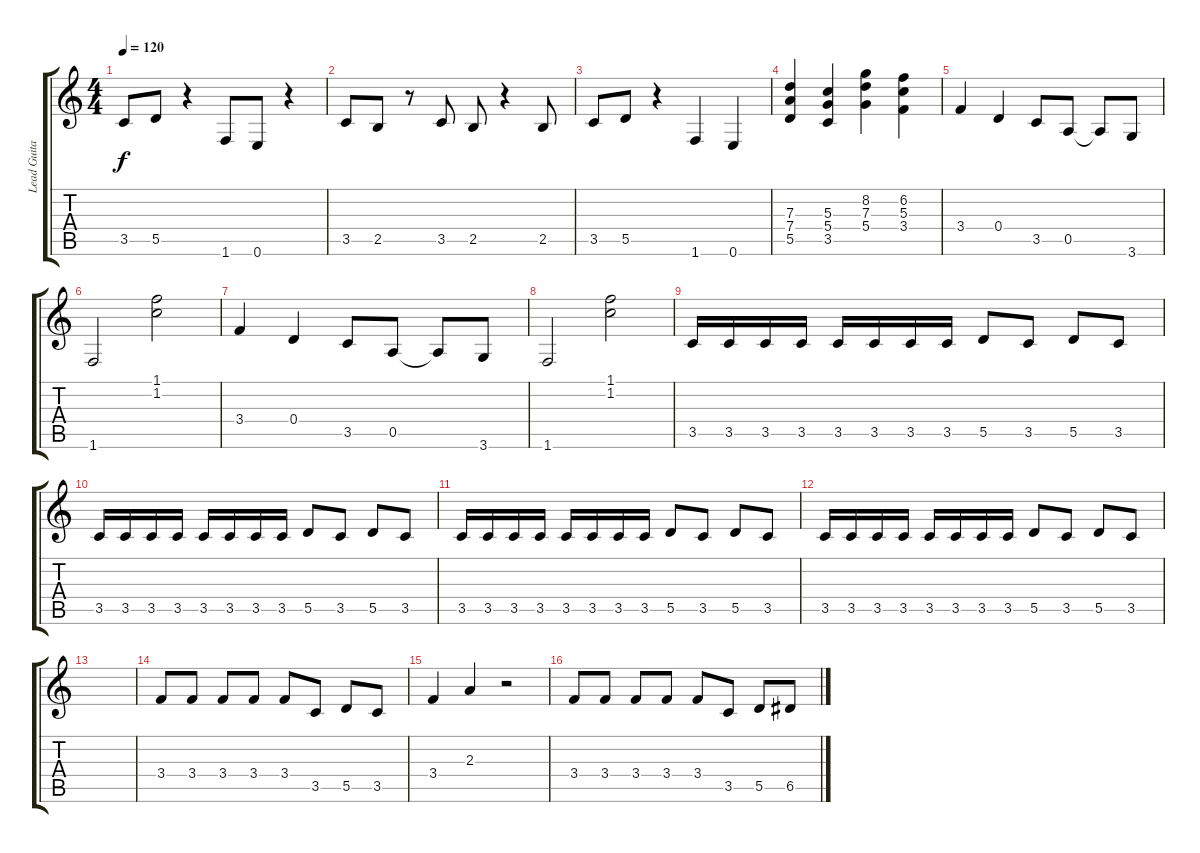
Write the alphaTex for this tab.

\track ("Lead Guitar" "Lead Guita") {instrument distortionguitar}
\staff {score tabs}
\tuning (E4 B3 G3 D3 A2 E2) {hide}
\ts (4 4)
\tempo 120
\clef g2
\ks c
3.5.8{dy f} 5.5.8 r.4 1.6.8 0.6.8 r.4 |
3.5.8 2.5.8 r.8 3.5.8 2.5.8 r.4 2.5.8 |
3.5.8 5.5.8 r.4 1.6.4 0.6.4 |
(7.3 7.4 5.5).4 (5.3 5.4 3.5).4 (8.2 7.3 5.4).4 (6.2 5.3 3.4).4 |
3.4.4 0.4.4 3.5.8 0.5.8 0.5{t}.8 3.6.8 |
1.6.2 (1.1 1.2).2 |
3.4.4 0.4.4 3.5.8 0.5.8 0.5{t}.8 3.6.8 |
1.6.2 (1.1 1.2).2 |
3.5.16 3.5.16 3.5.16 3.5.16 3.5.16 3.5.16 3.5.16 3.5.16 5.5.8 3.5.8 5.5.8 3.5.8 |
3.5.16 3.5.16 3.5.16 3.5.16 3.5.16 3.5.16 3.5.16 3.5.16 5.5.8 3.5.8 5.5.8 3.5.8 |
3.5.16 3.5.16 3.5.16 3.5.16 3.5.16 3.5.16 3.5.16 3.5.16 5.5.8 3.5.8 5.5.8 3.5.8 |
3.5.16 3.5.16 3.5.16 3.5.16 3.5.16 3.5.16 3.5.16 3.5.16 5.5.8 3.5.8 5.5.8 3.5.8 |
|
3.4.8 3.4.8 3.4.8 3.4.8 3.4.8 3.5.8 5.5.8 3.5.8 |
3.4.4 2.3.4 r.2 |
3.4.8 3.4.8 3.4.8 3.4.8 3.4.8 3.5.8 5.5.8 6.5.8
